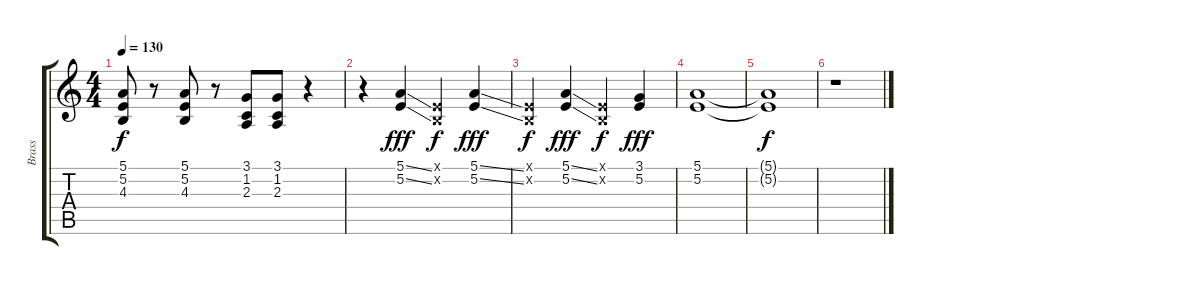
\track ("Brass" "Brass") {instrument brasssection}
\staff {score tabs}
\tuning (E4 B3 G3 D3 A2 E2) {hide}
\ts (4 4)
\tempo 130
\clef g2
\ks c
(5.1 5.2 4.3).8{dy f} r.8 (5.1 5.2 4.3).8 r.8 (3.1 1.2 2.3).8 (3.1 1.2 2.3).8 r.4 |
r.4 (5.1{ss} 5.2{ss}).4{dy fff} (0.1{x} 0.2{x}).4{dy f} (5.1{ss} 5.2{ss}).4{dy fff} |
(0.1{x} 0.2{x}).4{dy f} (5.1{ss} 5.2{ss}).4{dy fff} (0.1{x} 0.2{x}).4{dy f} (3.1 5.2).4{dy fff} |
(5.1 5.2).1 |
(5.1{t} 5.2{t}).1{dy f} |
r.1
